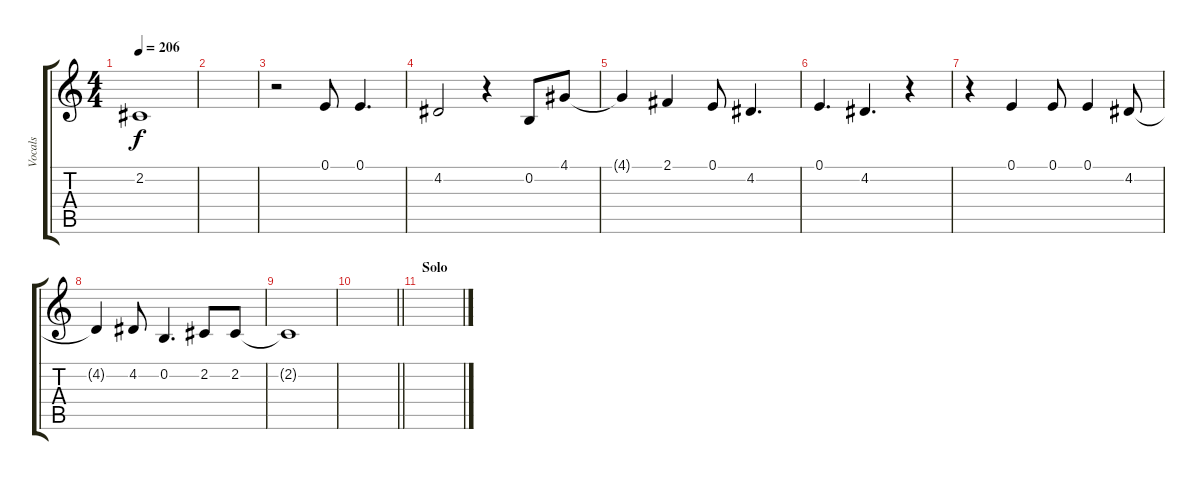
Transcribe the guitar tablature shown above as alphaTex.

\track ("Vocals" "Vocals") {instrument altosax}
\staff {score tabs}
\tuning (E4 B3 G3 D3 A2 E2) {hide}
\ts (4 4)
\tempo 206
\clef g2
\ks c
2.2{t}.1{dy f} |
|
r.2 0.1.8 0.1.4{d} |
4.2.2 r.4 0.2.8 4.1.8 |
4.1{t}.4 2.1.4 0.1.8 4.2.4{d} |
0.1.4{d} 4.2.4{d} r.4 |
r.4 0.1.4 0.1.8 0.1.4 4.2.8 |
4.2{t}.4 4.2.8 0.2.4{d} 2.2.8 2.2.8 |
2.2{t}.1 |
\barLineRight lightlight
|
\section ("" "Solo")
